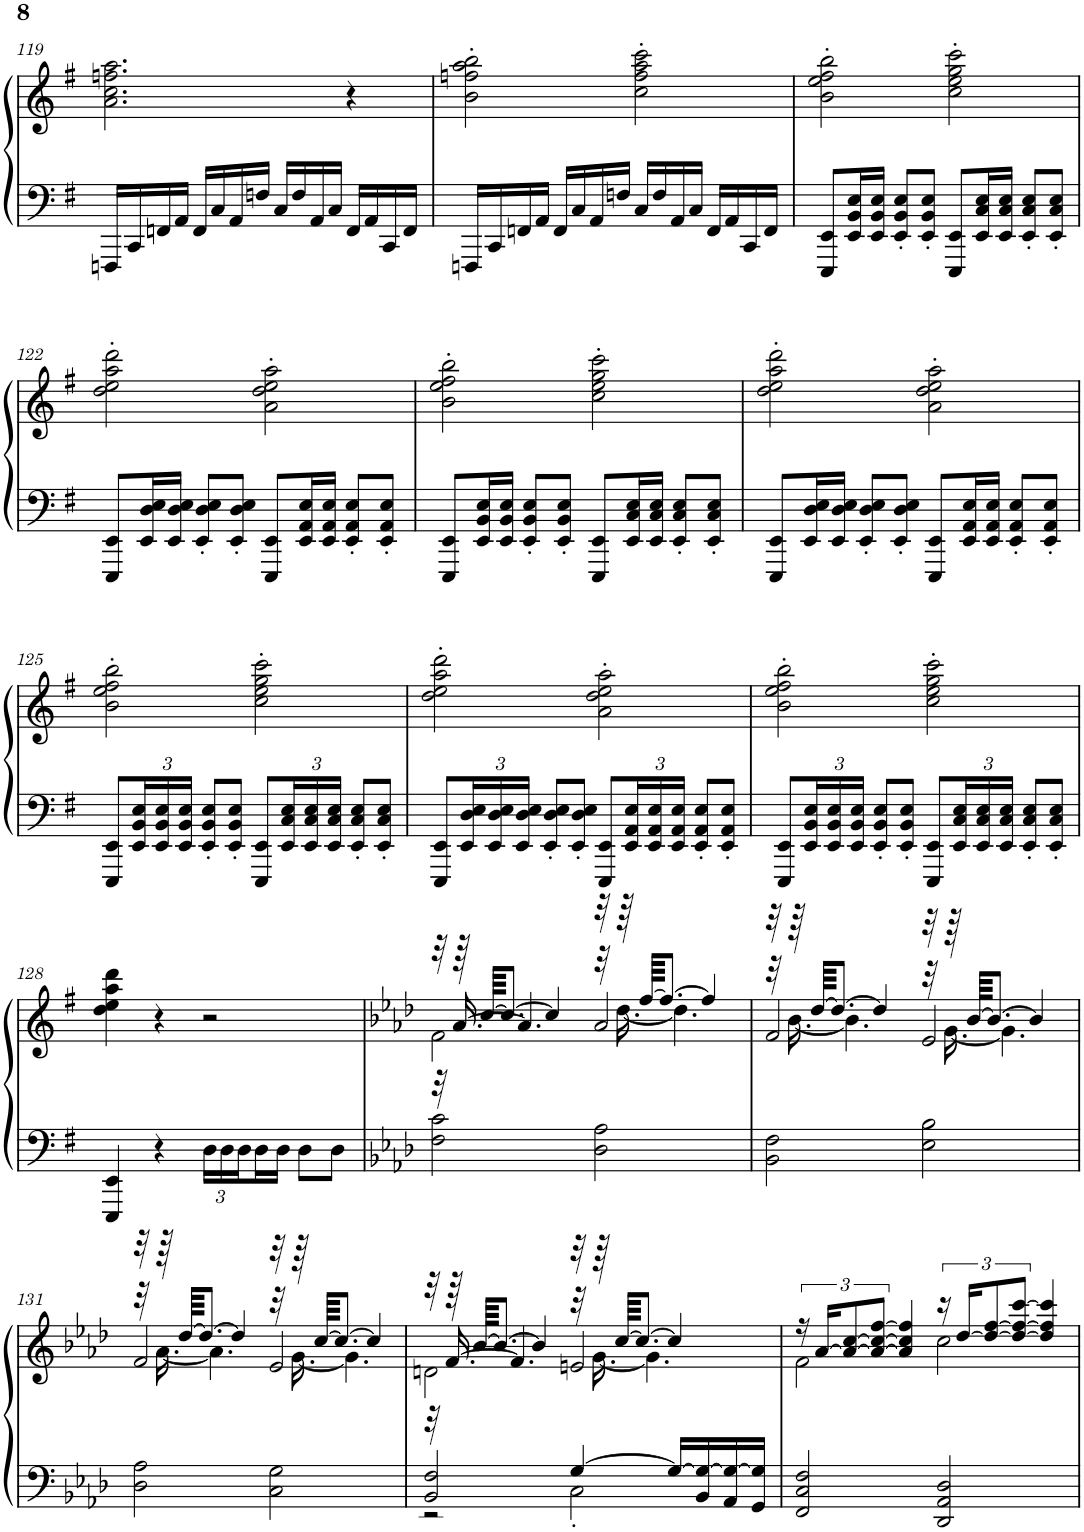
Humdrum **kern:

**kern	**kern
*part1	*part1
*staff2	*staff1
*I"Piano	*
*I'Pno.	*
!!LO:PB:g=z
*clefF4	*clefF4
*k[f#]	*k[f#]
*M4/4	*M4/4
=119	=119
16FFFn/LL	2.a\ 2.cc\ 2.ffn\ 2.aa\
16CC/	.
16FFn/	.
16AA/JJ	.
16FF/LL	.
16C/	.
16AA/	.
16Fn/JJ	.
16C/LL	.
16F/	.
16AA/	.
16C/JJ	.
16FF/LL	4r
16AA/	.
16CC/	.
16FF/JJ	.
=120	=120
16FFFn/LL	2b\' 2ffn\' 2aa\' 2bb\'
16CC/	.
16FFn/	.
16AA/JJ	.
16FF/LL	.
16C/	.
16AA/	.
16Fn/JJ	.
16C/LL	2cc\' 2ff\' 2aa\' 2ccc\'
16F/	.
16AA/	.
16C/JJ	.
16FF/LL	.
16AA/	.
16CC/	.
16FF/JJ	.
=121	=121
8EEE/ 8EE/L	2b\' 2ee\' 2ff#\' 2bb\'
16EE/ 16BB/ 16E/L	.
16EE/ 16BB/ 16E/JJ	.
8EE/' 8BB/' 8E/'L	.
8EE/' 8BB/' 8E/'J	.
8EEE/ 8EE/L	2cc\' 2ee\' 2gg\' 2ccc\'
16EE/ 16C/ 16E/L	.
16EE/ 16C/ 16E/JJ	.
8EE/' 8C/' 8E/'L	.
8EE/' 8C/' 8E/'J	.
!!LO:LB:g=z
=122	=122
8EEE/ 8EE/L	2dd\' 2ee\' 2aa\' 2ddd\'
16EE/ 16D/ 16E/L	.
16EE/ 16D/ 16E/JJ	.
8EE/' 8D/' 8E/'L	.
8EE/' 8D/' 8E/'J	.
8EEE/ 8EE/L	2a\' 2dd\' 2ee\' 2aa\'
16EE/ 16AA/ 16E/L	.
16EE/ 16AA/ 16E/JJ	.
8EE/' 8AA/' 8E/'L	.
8EE/' 8AA/' 8E/'J	.
=123	=123
8EEE/ 8EE/L	2b\' 2ee\' 2ff#\' 2bb\'
16EE/ 16BB/ 16E/L	.
16EE/ 16BB/ 16E/JJ	.
8EE/' 8BB/' 8E/'L	.
8EE/' 8BB/' 8E/'J	.
8EEE/ 8EE/L	2cc\' 2ee\' 2gg\' 2ccc\'
16EE/ 16C/ 16E/L	.
16EE/ 16C/ 16E/JJ	.
8EE/' 8C/' 8E/'L	.
8EE/' 8C/' 8E/'J	.
=124	=124
8EEE/ 8EE/L	2dd\' 2ee\' 2aa\' 2ddd\'
16EE/ 16D/ 16E/L	.
16EE/ 16D/ 16E/JJ	.
8EE/' 8D/' 8E/'L	.
8EE/' 8D/' 8E/'J	.
8EEE/ 8EE/L	2a\' 2dd\' 2ee\' 2aa\'
16EE/ 16AA/ 16E/L	.
16EE/ 16AA/ 16E/JJ	.
8EE/' 8AA/' 8E/'L	.
8EE/' 8AA/' 8E/'J	.
!!LO:LB:g=z
=125	=125
8EEE/ 8EE/L	2b\' 2ee\' 2ff#\' 2bb\'
*Xbrackettup	*
24EE/ 24BB/ 24E/L	.
24EE/ 24BB/ 24E/	.
24EE/ 24BB/ 24E/JJ	.
8EE/' 8BB/' 8E/'L	.
8EE/' 8BB/' 8E/'J	.
8EEE/ 8EE/L	2cc\' 2ee\' 2gg\' 2ccc\'
24EE/ 24C/ 24E/L	.
24EE/ 24C/ 24E/	.
24EE/ 24C/ 24E/JJ	.
8EE/' 8C/' 8E/'L	.
8EE/' 8C/' 8E/'J	.
=126	=126
8EEE/ 8EE/L	2dd\' 2ee\' 2aa\' 2ddd\'
24EE/ 24D/ 24E/L	.
24EE/ 24D/ 24E/	.
24EE/ 24D/ 24E/JJ	.
8EE/' 8D/' 8E/'L	.
8EE/' 8D/' 8E/'J	.
8EEE/ 8EE/L	2a\' 2dd\' 2ee\' 2aa\'
24EE/ 24AA/ 24E/L	.
24EE/ 24AA/ 24E/	.
24EE/ 24AA/ 24E/JJ	.
8EE/' 8AA/' 8E/'L	.
8EE/' 8AA/' 8E/'J	.
=127	=127
8EEE/ 8EE/L	2b\' 2ee\' 2ff#\' 2bb\'
24EE/ 24BB/ 24E/L	.
24EE/ 24BB/ 24E/	.
24EE/ 24BB/ 24E/JJ	.
8EE/' 8BB/' 8E/'L	.
8EE/' 8BB/' 8E/'J	.
8EEE/ 8EE/L	2cc\' 2ee\' 2gg\' 2ccc\'
24EE/ 24C/ 24E/L	.
24EE/ 24C/ 24E/	.
24EE/ 24C/ 24E/JJ	.
8EE/' 8C/' 8E/'L	.
8EE/' 8C/' 8E/'J	.
!!LO:LB:g=z
=128	=128
4EEE/ 4EE/	4dd\ 4ee\ 4aa\ 4ddd\
4r	4r
24D\LL	2r
24D\	.
24D\	.
16D\	.
16D\JJ	.
8D\L	.
8D\J	.
=129	=129
*k[b-e-a-d-]	*k[b-e-a-d-]
*	*^
*	*	*^
2F\ 2c\	32r	2f\	32r
.	64r	.	[16.a-/
.	[64cc/KKKL	.	.
.	8.cc/J_	.	.
.	.	.	4.a-/]
.	4cc/]	.	.
2D-\ 2A-\	32r	32r	2a-/
.	64r	[16.dd-\	.
.	[64ff/KKKL	.	.
.	8.ff/J_	.	.
.	.	4.dd-\]	.
.	4ff/]	.	.
=130	=130	=130	=130
2BB-\ 2F\	32r	32r	2f/
.	64r	[16.b-\	.
.	[64dd-/KKKL	.	.
.	8.dd-/J_	.	.
.	.	4.b-\]	.
.	4dd-/]	.	.
2E-\ 2B-\	32r	32r	2e-/
.	64r	[16.g\	.
.	[64b-/KKKL	.	.
.	8.b-/J_	.	.
.	.	4.g\]	.
.	4b-/]	.	.
!!LO:LB:g=z	!!	!!
=131	=131	=131	=131
2D-\ 2A-\	32r	32r	2f/
.	64r	[16.a-\	.
.	[64dd-/KKKL	.	.
.	8.dd-/J_	.	.
.	.	4.a-\]	.
.	4dd-/]	.	.
2C\ 2G\	32r	32r	2e-/
.	64r	[16.g\	.
.	[64cc/KKKL	.	.
.	8.cc/J_	.	.
.	.	4.g\]	.
.	4cc/]	.	.
=132	=132	=132	=132
*^	*	*	*
2BB-/ 2F/	2r	32r	2dn\	32r
.	.	64r	.	[16.f/
.	.	[64b-/KKKL	.	.
.	.	8.b-/J_	.	.
.	.	.	.	4.f/]
.	.	4b-/]	.	.
[4G/	2C'\	32r	32r	2en/
.	.	64r	[16.g\	.
.	.	[64cc/KKKL	.	.
.	.	8.cc/J_	.	.
.	.	.	4.g\]	.
16G/LL_	.	4cc/]	.	.
16BB-/ 16G/_	.	.	.	.
16AA-/ 16G/_	.	.	.	.
16GG/ 16G/]JJ	.	.	.	.
*v	*v	*	*	*
*	*	*v	*v
=133	=133	=133
2FF/ 2C/ 2F/	24r	2f\
.	[24a-/KL	.
.	12a-/_ [12cc/	.
.	12a-/_ 12cc/_ [12ff/J	.
.	4a-/] 4cc/] 4ff/]	.
2DD-/ 2AA-/ 2D-/	24r	2cc\
.	[24dd-/KL	.
.	12dd-/_ [12ff/	.
.	12dd-/_ 12ff/_ [12ccc/J	.
.	4dd-/] 4ff/] 4ccc/]	.
*	*v	*v
=	=
*-	*-
